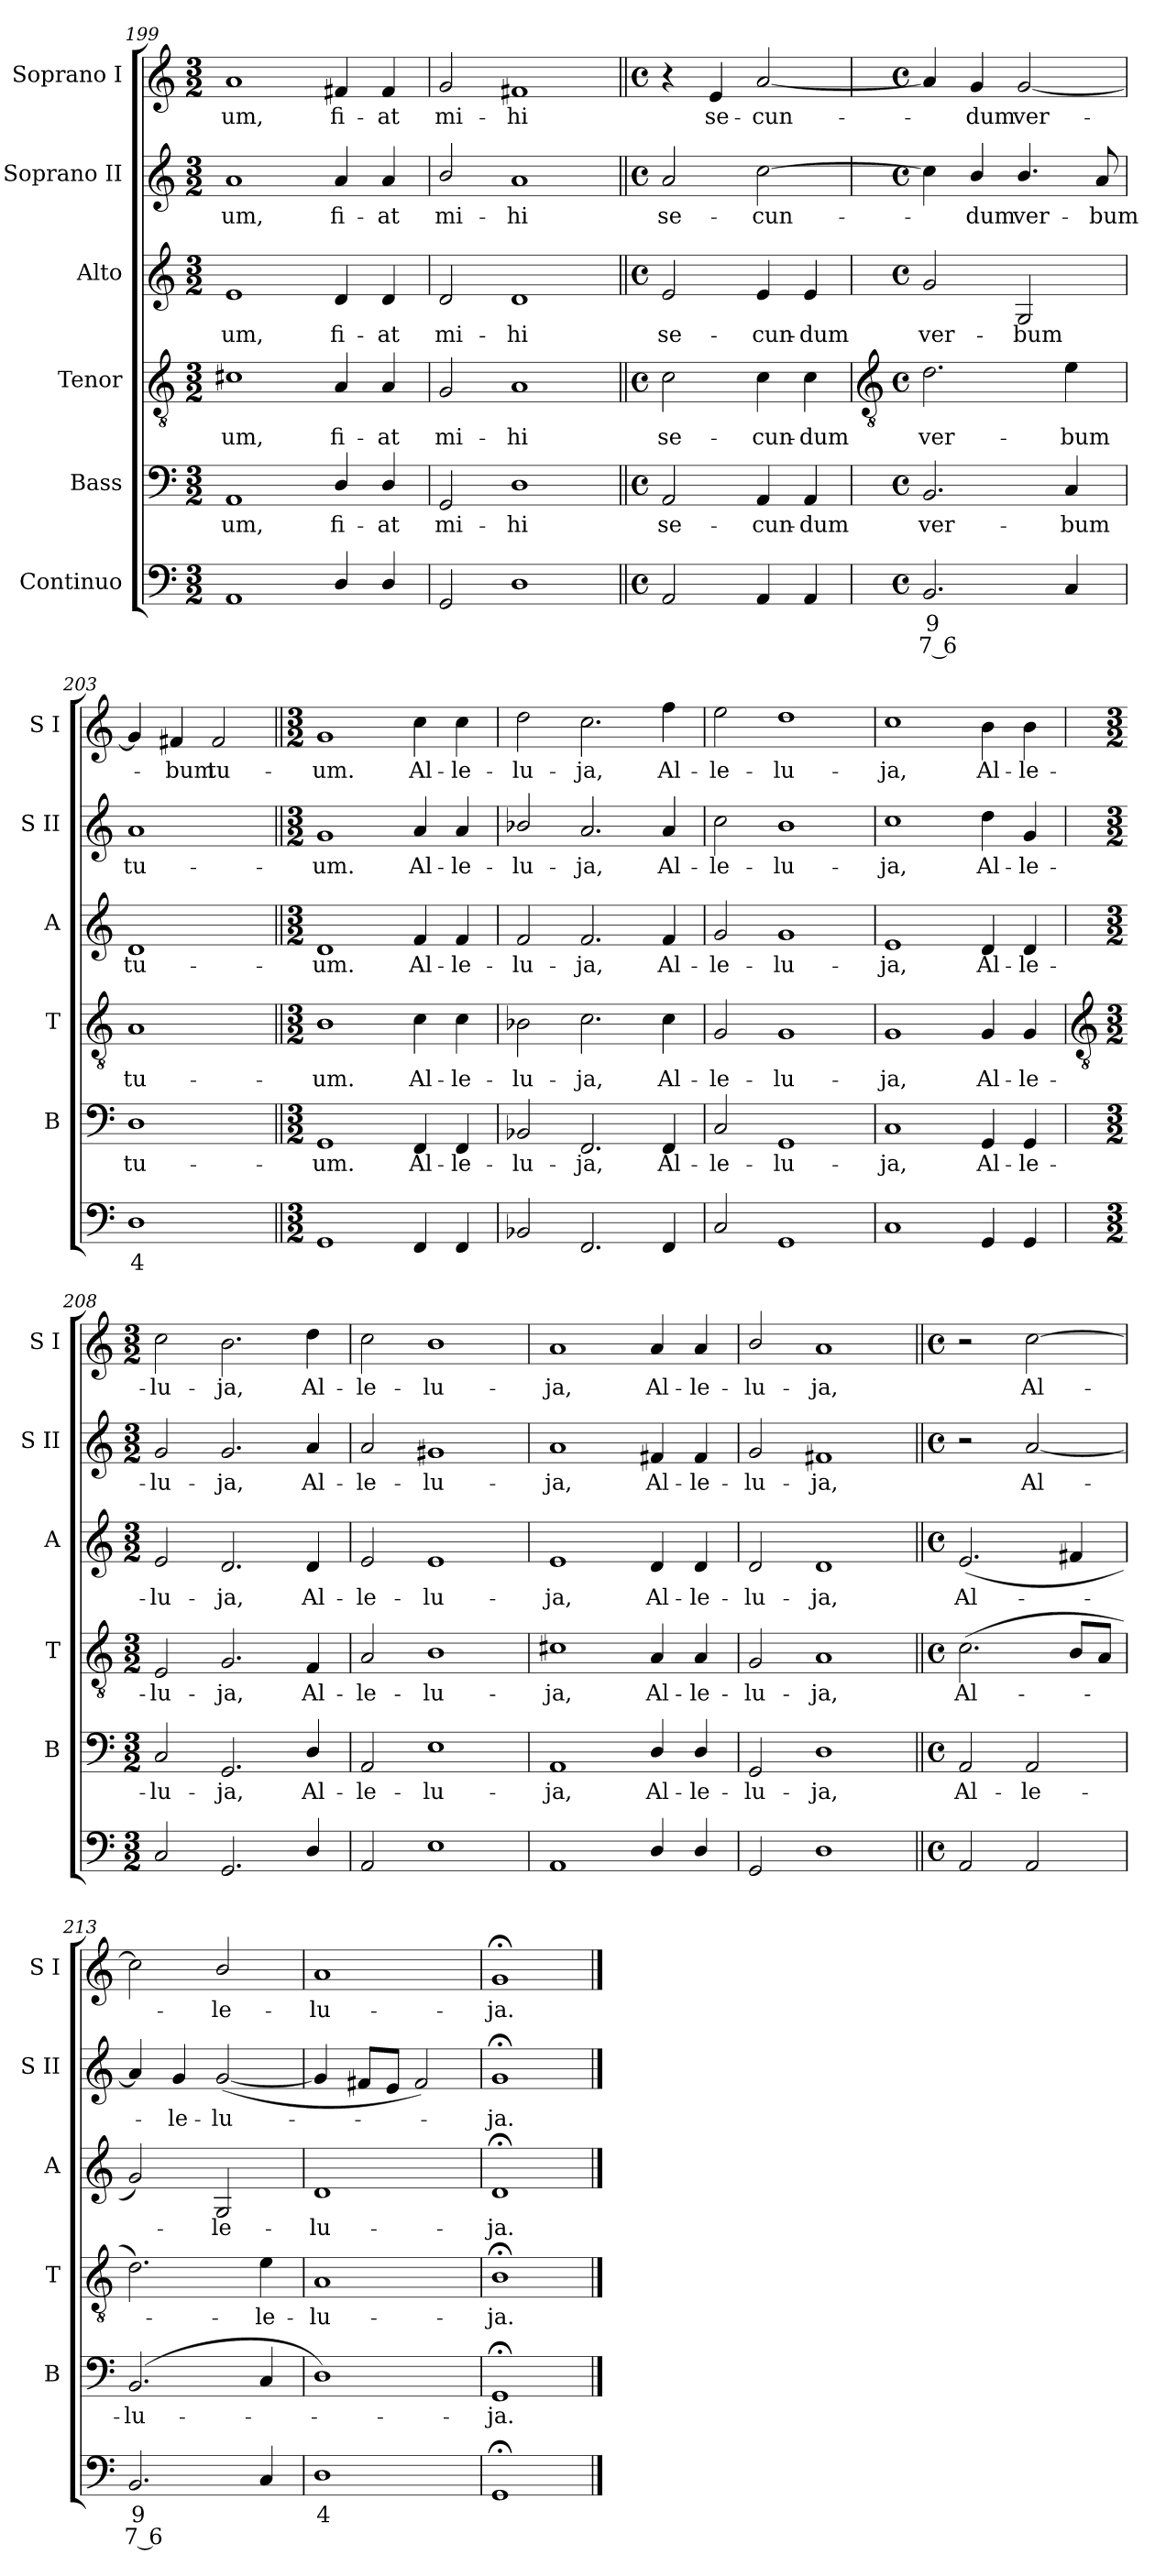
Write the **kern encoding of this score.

**kern	**text	**text	**kern	**text	**kern	**text	**kern	**text	**kern	**text	**kern	**text
*part6	*part6	*part6	*part5	*part5	*part4	*part4	*part3	*part3	*part2	*part2	*part1	*part1
*staff6	*staff6	*staff6	*staff5	*staff5	*staff4	*staff4	*staff3	*staff3	*staff2	*staff2	*staff1	*staff1
*I"Continuo	*	*	*I"Bass	*	*I"Tenor	*	*I"Alto	*	*I"Soprano II	*	*I"Soprano I	*
*	*	*	*I'B	*	*I'T	*	*I'A	*	*I'S II	*	*I'S I	*
*clefF4	*	*	*clefF4	*	*clefGv2	*	*clefG2	*	*clefG2	*	*clefG2	*
*k[]	*	*	*k[]	*	*k[]	*	*k[]	*	*k[]	*	*k[]	*
*C:	*	*	*C:	*	*C:	*	*C:	*	*C:	*	*C:	*
*M3/2	*	*	*M3/2	*	*M3/2	*	*M3/2	*	*M3/2	*	*M3/2	*
=199	=199	=199	=199	=199	=199	=199	=199	=199	=199	=199	=199	=199
!	!	!	!	!LO:LY:b	!	!LO:LY:b	!	!LO:LY:b	!	!LO:LY:b	!	!LO:LY:b
1AA	.	.	1AA	-um,	1c#X	-um,	1e	-um,	1a	-um,	1a	-um,
!	!	!	!	!LO:LY:b	!	!LO:LY:b	!	!LO:LY:b	!	!LO:LY:b	!	!LO:LY:b
4D/	.	.	4D/	fi-	4A	fi-	4d	fi-	4a	fi-	4f#X	fi-
!	!	!	!	!LO:LY:b	!	!LO:LY:b	!	!LO:LY:b	!	!LO:LY:b	!	!LO:LY:b
4D/	.	.	4D/	-at	4A	-at	4d	-at	4a	-at	4f#	-at
=200	=200	=200	=200	=200	=200	=200	=200	=200	=200	=200	=200	=200
!	!	!	!	!LO:LY:b	!	!LO:LY:b	!	!LO:LY:b	!	!LO:LY:b	!	!LO:LY:b
2GG	.	.	2GG	mi-	2G	mi-	2d	mi-	2b/	mi-	2g	mi-
!	!	!	!	!LO:LY:b	!	!LO:LY:b	!	!LO:LY:b	!	!LO:LY:b	!	!LO:LY:b
1D	.	.	1D	-hi	1A	-hi	1d	-hi	1a	-hi	1f#X	-hi
=201||	=201||	=201||	=201||	=201||	=201||	=201||	=201||	=201||	=201||	=201||	=201||	=201||
*M4/4	*	*	*M4/4	*	*M4/4	*	*M4/4	*	*M4/4	*	*M4/4	*
*met(c)	*	*	*met(c)	*	*met(c)	*	*met(c)	*	*met(c)	*	*met(c)	*
!	!	!	!	!LO:LY:b	!	!LO:LY:b	!	!LO:LY:b	!	!LO:LY:b	!	!
2AA	.	.	2AA	se-	2c	se-	2e	se-	2a	se-	4r	.
!	!	!	!	!	!	!	!	!	!	!	!	!LO:LY:b
.	.	.	.	.	.	.	.	.	.	.	4e	se-
!	!	!	!	!LO:LY:b	!	!LO:LY:b	!	!LO:LY:b	!	!LO:LY:b	!	!LO:LY:b
4AA	.	.	4AA	-cun-	4c	-cun-	4e	-cun-	[2cc	-cun-	[2a	-cun-
!	!	!	!	!LO:LY:b	!	!LO:LY:b	!	!LO:LY:b	!	!	!	!
4AA	.	.	4AA	-dum	4c	-dum	4e	-dum	.	.	.	.
!!LO:LB:g=z
=202	=202	=202	=202	=202	=202	=202	=202	=202	=202	=202	=202	=202
*	*	*	*	*	*clefGv2	*	*	*	*	*	*	*
*M4/4	*	*	*M4/4	*	*M4/4	*	*M4/4	*	*M4/4	*	*M4/4	*
*met(c)	*	*	*met(c)	*	*met(c)	*	*met(c)	*	*met(c)	*	*met(c)	*
!	!LO:LY:b	!LO:LY:b	!	!LO:LY:b	!	!LO:LY:b	!	!LO:LY:b	!	!	!	!
2.BB	9	7 6	2.BB	ver-	2.d	ver-	2g	ver-	4cc]	.	4a]	.
!	!	!	!	!	!	!	!	!	!	!LO:LY:b	!	!LO:LY:b
.	.	.	.	.	.	.	.	.	4b/	dum	4g/	dum
!	!	!	!	!	!	!	!	!LO:LY:b	!	!LO:LY:b	!	!LO:LY:b
.	.	.	.	.	.	.	2G	-bum	4.b/	ver-	[2g	ver-
!	!	!	!	!LO:LY:b	!	!LO:LY:b	!	!	!	!	!	!
4C	.	.	4C	-bum	4e	-bum	.	.	.	.	.	.
!	!	!	!	!	!	!	!	!	!	!LO:LY:b	!	!
.	.	.	.	.	.	.	.	.	8a	-bum	.	.
=203	=203	=203	=203	=203	=203	=203	=203	=203	=203	=203	=203	=203
!	!LO:LY:b	!	!	!LO:LY:b	!	!LO:LY:b	!	!LO:LY:b	!	!LO:LY:b	!	!
1D	4	.	1D	tu-	1A	tu-	1d	tu-	1a	tu-	4g]	.
!	!	!	!	!	!	!	!	!	!	!	!	!LO:LY:b
.	.	.	.	.	.	.	.	.	.	.	4f#X	bum
!	!	!	!	!	!	!	!	!	!	!	!	!LO:LY:b
.	.	.	.	.	.	.	.	.	.	.	2f#	tu-
=204||	=204||	=204||	=204||	=204||	=204||	=204||	=204||	=204||	=204||	=204||	=204||	=204||
*M3/2	*	*	*M3/2	*	*M3/2	*	*M3/2	*	*M3/2	*	*M3/2	*
!	!	!	!	!LO:LY:b	!	!LO:LY:b	!	!LO:LY:b	!	!LO:LY:b	!	!LO:LY:b
1GG	.	.	1GG	-um.	1B	-um.	1d	-um.	1g	-um.	1g	-um.
!	!	!	!	!LO:LY:b	!	!LO:LY:b	!	!LO:LY:b	!	!LO:LY:b	!	!LO:LY:b
4FF	.	.	4FF	Al-	4c	Al-	4f	Al-	4a	Al-	4cc	Al-
!	!	!	!	!LO:LY:b	!	!LO:LY:b	!	!LO:LY:b	!	!LO:LY:b	!	!LO:LY:b
4FF	.	.	4FF	-le-	4c	-le-	4f	-le-	4a	-le-	4cc	-le-
=205	=205	=205	=205	=205	=205	=205	=205	=205	=205	=205	=205	=205
!	!	!	!	!LO:LY:b	!	!LO:LY:b	!	!LO:LY:b	!	!LO:LY:b	!	!LO:LY:b
2BB-X	.	.	2BB-X	-lu-	2B-X	-lu-	2f	-lu-	2b-X/	-lu-	2dd	-lu-
!	!	!	!	!LO:LY:b	!	!LO:LY:b	!	!LO:LY:b	!	!LO:LY:b	!	!LO:LY:b
2.FF	.	.	2.FF	-ja,	2.c	-ja,	2.f	-ja,	2.a	-ja,	2.cc	-ja,
!	!	!	!	!LO:LY:b	!	!LO:LY:b	!	!LO:LY:b	!	!LO:LY:b	!	!LO:LY:b
4FF	.	.	4FF	Al-	4c	Al-	4f	Al-	4a	Al-	4ff	Al-
=206	=206	=206	=206	=206	=206	=206	=206	=206	=206	=206	=206	=206
!	!	!	!	!LO:LY:b	!	!LO:LY:b	!	!LO:LY:b	!	!LO:LY:b	!	!LO:LY:b
2C	.	.	2C	-le-	2G	-le-	2g	-le-	2cc	-le-	2ee	-le-
!	!	!	!	!LO:LY:b	!	!LO:LY:b	!	!LO:LY:b	!	!LO:LY:b	!	!LO:LY:b
1GG	.	.	1GG	-lu-	1G	-lu-	1g	-lu-	1b	-lu-	1dd	-lu-
=207	=207	=207	=207	=207	=207	=207	=207	=207	=207	=207	=207	=207
!	!	!	!	!LO:LY:b	!	!LO:LY:b	!	!LO:LY:b	!	!LO:LY:b	!	!LO:LY:b
1C	.	.	1C	-ja,	1G	-ja,	1e	-ja,	1cc	-ja,	1cc	-ja,
!	!	!	!	!LO:LY:b	!	!LO:LY:b	!	!LO:LY:b	!	!LO:LY:b	!	!LO:LY:b
4GG	.	.	4GG	Al-	4G	Al-	4d	Al-	4dd	Al-	4b	Al-
!	!	!	!	!LO:LY:b	!	!LO:LY:b	!	!LO:LY:b	!	!LO:LY:b	!	!LO:LY:b
4GG	.	.	4GG	-le-	4G	-le-	4d	-le-	4g	-le-	4b	-le-
!!LO:LB:g=z
=208	=208	=208	=208	=208	=208	=208	=208	=208	=208	=208	=208	=208
*	*	*	*	*	*clefGv2	*	*	*	*	*	*	*
*M3/2	*	*	*M3/2	*	*M3/2	*	*M3/2	*	*M3/2	*	*M3/2	*
!	!	!	!	!LO:LY:b	!	!LO:LY:b	!	!LO:LY:b	!	!LO:LY:b	!	!LO:LY:b
2C	.	.	2C	-lu-	2E	-lu-	2e	-lu-	2g	-lu-	2cc	-lu-
!	!	!	!	!LO:LY:b	!	!LO:LY:b	!	!LO:LY:b	!	!LO:LY:b	!	!LO:LY:b
2.GG	.	.	2.GG	-ja,	2.G	-ja,	2.d	-ja,	2.g	-ja,	2.b	-ja,
!	!	!	!	!LO:LY:b	!	!LO:LY:b	!	!LO:LY:b	!	!LO:LY:b	!	!LO:LY:b
4D/	.	.	4D/	Al-	4F	Al-	4d	Al-	4a	Al-	4dd	Al-
=209	=209	=209	=209	=209	=209	=209	=209	=209	=209	=209	=209	=209
!	!	!	!	!LO:LY:b	!	!LO:LY:b	!	!LO:LY:b	!	!LO:LY:b	!	!LO:LY:b
2AA	.	.	2AA	-le-	2A	-le-	2e	-le-	2a	-le-	2cc	-le-
!	!	!	!	!LO:LY:b	!	!LO:LY:b	!	!LO:LY:b	!	!LO:LY:b	!	!LO:LY:b
1E	.	.	1E	-lu-	1B	-lu-	1e	-lu-	1g#X	-lu-	1b	-lu-
=210	=210	=210	=210	=210	=210	=210	=210	=210	=210	=210	=210	=210
!	!	!	!	!LO:LY:b	!	!LO:LY:b	!	!LO:LY:b	!	!LO:LY:b	!	!LO:LY:b
1AA	.	.	1AA	-ja,	1c#X	-ja,	1e	-ja,	1a	-ja,	1a	-ja,
!	!	!	!	!LO:LY:b	!	!LO:LY:b	!	!LO:LY:b	!	!LO:LY:b	!	!LO:LY:b
4D/	.	.	4D/	Al-	4A	Al-	4d	Al-	4f#X	Al-	4a	Al-
!	!	!	!	!LO:LY:b	!	!LO:LY:b	!	!LO:LY:b	!	!LO:LY:b	!	!LO:LY:b
4D/	.	.	4D/	-le-	4A	-le-	4d	-le-	4f#	-le-	4a	-le-
=211	=211	=211	=211	=211	=211	=211	=211	=211	=211	=211	=211	=211
!	!	!	!	!LO:LY:b	!	!LO:LY:b	!	!LO:LY:b	!	!LO:LY:b	!	!LO:LY:b
2GG	.	.	2GG	-lu-	2G	-lu-	2d	-lu-	2g	-lu-	2b/	-lu-
!	!	!	!	!LO:LY:b	!	!LO:LY:b	!	!LO:LY:b	!	!LO:LY:b	!	!LO:LY:b
1D	.	.	1D	-ja,	1A	-ja,	1d	-ja,	1f#X	-ja,	1a	-ja,
=212||	=212||	=212||	=212||	=212||	=212||	=212||	=212||	=212||	=212||	=212||	=212||	=212||
*M4/4	*	*	*M4/4	*	*M4/4	*	*M4/4	*	*M4/4	*	*M4/4	*
*met(c)	*	*	*met(c)	*	*met(c)	*	*met(c)	*	*met(c)	*	*met(c)	*
!	!	!	!	!LO:LY:b	!	!LO:LY:b	!	!LO:LY:b	!	!	!	!
2AA	.	.	2AA	Al-	(>2.c	Al-	(<2.e	Al-	2r	.	2r	.
!	!	!	!	!LO:LY:b	!	!	!	!	!	!LO:LY:b	!	!LO:LY:b
2AA	.	.	2AA	-le-	.	.	.	.	[2a	Al-	[2cc	Al-
.	.	.	.	.	8BL	.	4f#X	.	.	.	.	.
.	.	.	.	.	8AJ	.	.	.	.	.	.	.
=213	=213	=213	=213	=213	=213	=213	=213	=213	=213	=213	=213	=213
!	!LO:LY:b	!LO:LY:b	!	!LO:LY:b	!	!	!	!	!	!	!	!
2.BB	9	7 6	(<2.BB	-lu-	2.d)	.	2g)	.	4a]	.	2cc]	.
!	!	!	!	!	!	!	!	!	!	!LO:LY:b	!	!
.	.	.	.	.	.	.	.	.	4g	le-	.	.
!	!	!	!	!	!	!	!	!LO:LY:b	!	!LO:LY:b	!	!LO:LY:b
.	.	.	.	.	.	.	2G	le-	(<[2g	-lu-	2b/	le-
!	!	!	!	!	!	!LO:LY:b	!	!	!	!	!	!
4C	.	.	4C	.	4e	le-	.	.	.	.	.	.
=214	=214	=214	=214	=214	=214	=214	=214	=214	=214	=214	=214	=214
!	!LO:LY:b	!	!	!	!	!LO:LY:b	!	!LO:LY:b	!	!	!	!LO:LY:b
1D	4	.	1D)	.	1A	-lu-	1d	-lu-	4g]	.	1a	-lu-
.	.	.	.	.	.	.	.	.	8f#XL	.	.	.
.	.	.	.	.	.	.	.	.	8eJ	.	.	.
.	.	.	.	.	.	.	.	.	2f#)	.	.	.
=215	=215	=215	=215	=215	=215	=215	=215	=215	=215	=215	=215	=215
!	!	!	!	!LO:LY:b	!	!LO:LY:b	!	!LO:LY:b	!	!LO:LY:b	!	!LO:LY:b
1GG;<	.	.	1GG;<	ja.	1B;<	-ja.	1d;<	-ja.	1g;<	ja.	1g;<	-ja.
==	==	==	==	==	==	==	==	==	==	==	==	==
*-	*-	*-	*-	*-	*-	*-	*-	*-	*-	*-	*-	*-
